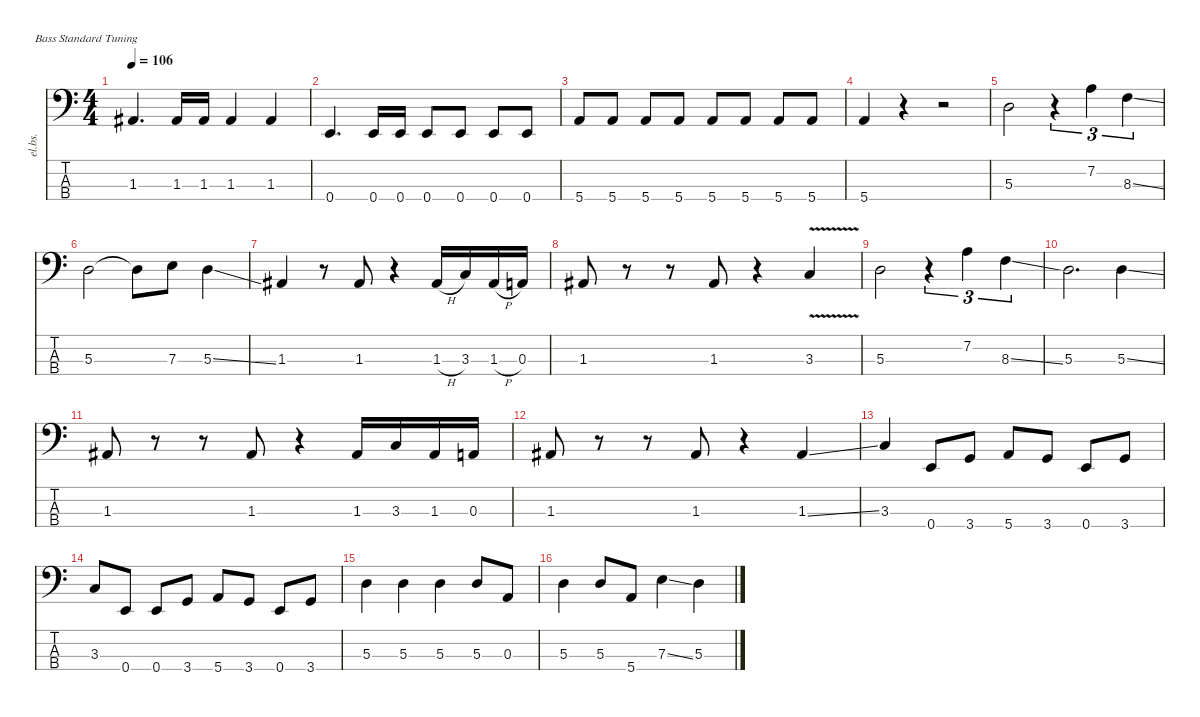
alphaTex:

\defaultSystemsLayout 4
\hideDynamics
\bracketExtendMode nobrackets
\track ("Bob Daisy" "el.bs.") {instrument electricbassfinger}
\staff {score tabs}
\tuning (G2 D2 A1 E1)
\ts (4 4)
\tempo 106
\clef f4
\ks c
1.3{acc #}.4{d dy f} 1.3{acc #}.16 1.3{acc #}.16 1.3{acc #}.4 1.3{acc #}.4 |
0.4.4{d} 0.4.16 0.4.16 0.4.8 0.4.8 0.4.8 0.4.8 |
5.4.8 5.4.8 5.4.8 5.4.8 5.4.8 5.4.8 5.4.8 5.4.8 |
5.4.4 r.4 r.2 |
5.3.2 r.4{tu (3 2)} 7.2.4{tu (3 2)} 8.3{ss}.4{tu (3 2)} |
5.3.2 5.3{t}.8 7.3.8 5.3{ss}.4 |
1.3{acc #}.4 r.8 1.3{acc #}.8 r.4 1.3{h acc #}.16 3.3.16 1.3{h acc #}.16 0.3.16 |
1.3{acc #}.8 r.8 r.8 1.3{acc #}.8 r.4 3.3{v}.4 |
5.3.2 r.4{tu (3 2)} 7.2.4{tu (3 2)} 8.3{ss}.4{tu (3 2)} |
5.3.2{d} 5.3{ss}.4 |
1.3{acc #}.8 r.8 r.8 1.3{acc #}.8 r.4 1.3{acc #}.16 3.3.16 1.3{acc #}.16 0.3.16 |
1.3{acc #}.8 r.8 r.8 1.3{acc #}.8 r.4 1.3{ss acc #}.4 |
3.3.4 0.4.8 3.4.8 5.4.8 3.4.8 0.4.8 3.4.8 |
3.3.8 0.4.8 0.4.8 3.4.8 5.4.8 3.4.8 0.4.8 3.4.8 |
5.3.4 5.3.4 5.3.4 5.3.8 0.3.8 |
5.3.4 5.3.8 5.4.8 7.3{ss}.4 5.3.4
